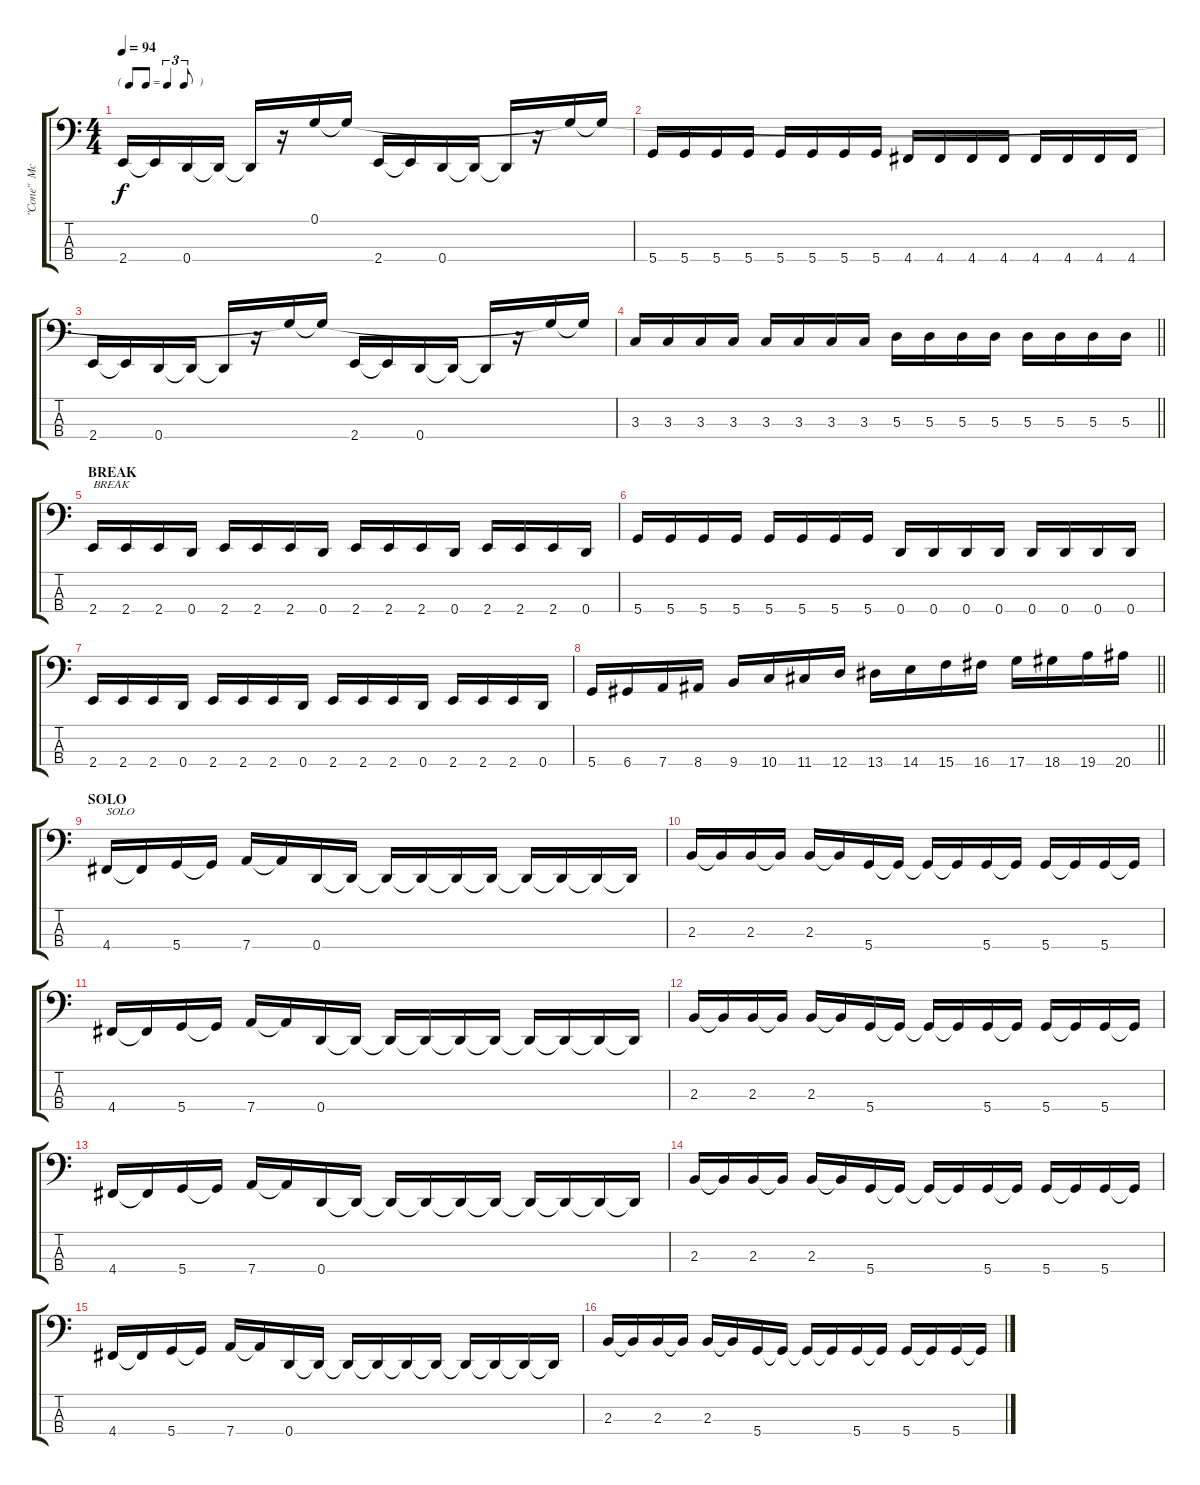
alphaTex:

\track ("\"Cone\"  McCaslin                 (bass)" "\"Cone\"  Mc") {instrument electricbasspick}
\staff {score tabs}
\tuning (G2 D2 A1 D1) {hide}
\ts (4 4)
\tf triplet8th
\tempo 94
\clef f4
\ks c
2.4.16{dy f} 2.4{t}.16 0.4.16 0.4{t}.16 0.4{t}.16 r.16 0.1{t}.16 0.1{t}.16 2.4.16 2.4{t}.16 0.4.16 0.4{t}.16 0.4{t}.16 r.16 0.1{t}.16 0.1{t}.16 |
5.4.16 5.4.16 5.4.16 5.4.16 5.4.16 5.4.16 5.4.16 5.4.16 4.4.16 4.4.16 4.4.16 4.4.16 4.4.16 4.4.16 4.4.16 4.4.16 |
2.4.16 2.4{t}.16 0.4.16 0.4{t}.16 0.4{t}.16 r.16 0.1{t}.16 0.1{t}.16 2.4.16 2.4{t}.16 0.4.16 0.4{t}.16 0.4{t}.16 r.16 0.1{t}.16 0.1{t}.16 |
\barLineRight lightlight
3.3.16 3.3.16 3.3.16 3.3.16 3.3.16 3.3.16 3.3.16 3.3.16 5.3.16 5.3.16 5.3.16 5.3.16 5.3.16 5.3.16 5.3.16 5.3.16 |
\section ("" "BREAK")
2.4.16{txt "BREAK"} 2.4.16 2.4.16 0.4.16 2.4.16 2.4.16 2.4.16 0.4.16 2.4.16 2.4.16 2.4.16 0.4.16 2.4.16 2.4.16 2.4.16 0.4.16 |
5.4.16 5.4.16 5.4.16 5.4.16 5.4.16 5.4.16 5.4.16 5.4.16 0.4.16 0.4.16 0.4.16 0.4.16 0.4.16 0.4.16 0.4.16 0.4.16 |
2.4.16 2.4.16 2.4.16 0.4.16 2.4.16 2.4.16 2.4.16 0.4.16 2.4.16 2.4.16 2.4.16 0.4.16 2.4.16 2.4.16 2.4.16 0.4.16 |
\barLineRight lightlight
5.4.16 6.4.16 7.4.16 8.4.16 9.4.16 10.4.16 11.4.16 12.4.16 13.4.16 14.4.16 15.4.16 16.4.16 17.4.16 18.4.16 19.4.16 20.4.16 |
\section ("" "SOLO")
4.4.16{txt "SOLO"} 4.4{t}.16 5.4.16 5.4{t}.16 7.4.16 7.4{t}.16 0.4.16 0.4{t}.16 0.4{t}.16 0.4{t}.16 0.4{t}.16 0.4{t}.16 0.4{t}.16 0.4{t}.16 0.4{t}.16 0.4{t}.16 |
2.3.16 2.3{t}.16 2.3.16 2.3{t}.16 2.3.16 2.3{t}.16 5.4.16 5.4{t}.16 5.4{t}.16 5.4{t}.16 5.4.16 5.4{t}.16 5.4.16 5.4{t}.16 5.4.16 5.4{t}.16 |
4.4.16 4.4{t}.16 5.4.16 5.4{t}.16 7.4.16 7.4{t}.16 0.4.16 0.4{t}.16 0.4{t}.16 0.4{t}.16 0.4{t}.16 0.4{t}.16 0.4{t}.16 0.4{t}.16 0.4{t}.16 0.4{t}.16 |
2.3.16 2.3{t}.16 2.3.16 2.3{t}.16 2.3.16 2.3{t}.16 5.4.16 5.4{t}.16 5.4{t}.16 5.4{t}.16 5.4.16 5.4{t}.16 5.4.16 5.4{t}.16 5.4.16 5.4{t}.16 |
4.4.16 4.4{t}.16 5.4.16 5.4{t}.16 7.4.16 7.4{t}.16 0.4.16 0.4{t}.16 0.4{t}.16 0.4{t}.16 0.4{t}.16 0.4{t}.16 0.4{t}.16 0.4{t}.16 0.4{t}.16 0.4{t}.16 |
2.3.16 2.3{t}.16 2.3.16 2.3{t}.16 2.3.16 2.3{t}.16 5.4.16 5.4{t}.16 5.4{t}.16 5.4{t}.16 5.4.16 5.4{t}.16 5.4.16 5.4{t}.16 5.4.16 5.4{t}.16 |
4.4.16 4.4{t}.16 5.4.16 5.4{t}.16 7.4.16 7.4{t}.16 0.4.16 0.4{t}.16 0.4{t}.16 0.4{t}.16 0.4{t}.16 0.4{t}.16 0.4{t}.16 0.4{t}.16 0.4{t}.16 0.4{t}.16 |
2.3.16 2.3{t}.16 2.3.16 2.3{t}.16 2.3.16 2.3{t}.16 5.4.16 5.4{t}.16 5.4{t}.16 5.4{t}.16 5.4.16 5.4{t}.16 5.4.16 5.4{t}.16 5.4.16 5.4{t}.16
